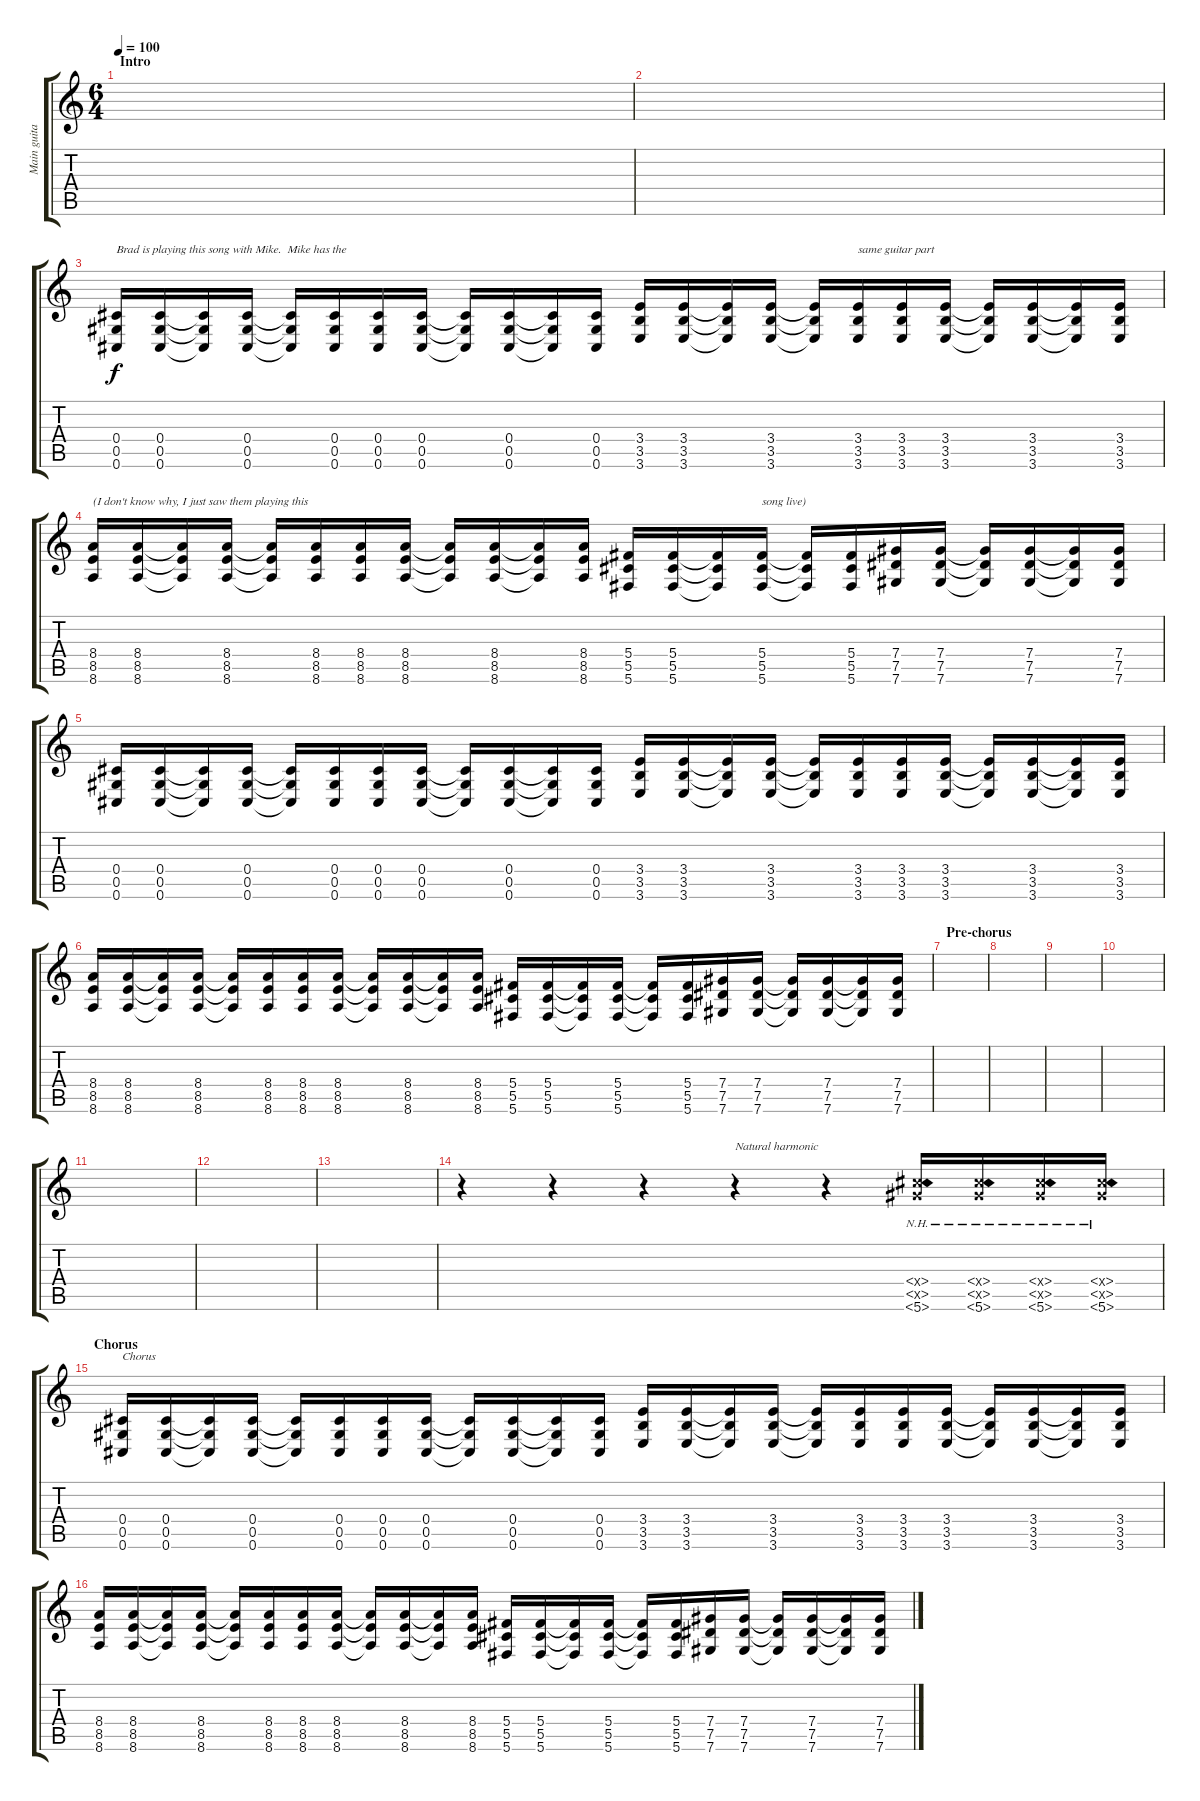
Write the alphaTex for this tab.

\track ("Main guitar (Brad Delson)" "Main guita") {instrument distortionguitar}
\staff {score tabs}
\tuning (Eb4 Bb3 Gb3 Db3 Ab2 Db2) {hide}
\ts (6 4)
\section ("" "Intro")
\tempo 100
\clef g2
\ks c
|
|
(0.4 0.5 0.6).16{txt "Brad is playing this song with Mike.  Mike has the"} (0.4 0.5 0.6).16 (0.4{t} 0.5{t} 0.6{t}).16 (0.4 0.5 0.6).16 (0.4{t} 0.5{t} 0.6{t}).16 (0.4 0.5 0.6).16 (0.4 0.5 0.6).16 (0.4 0.5 0.6).16 (0.4{t} 0.5{t} 0.6{t}).16 (0.4 0.5 0.6).16 (0.4{t} 0.5{t} 0.6{t}).16 (0.4 0.5 0.6).16 (3.4 3.5 3.6).16 (3.4 3.5 3.6).16 (3.4{t} 3.5{t} 3.6{t}).16 (3.4 3.5 3.6).16 (3.4{t} 3.5{t} 3.6{t}).16 (3.4 3.5 3.6).16{txt "same guitar part"} (3.4 3.5 3.6).16 (3.4 3.5 3.6).16 (3.4{t} 3.5{t} 3.6{t}).16 (3.4 3.5 3.6).16 (3.4{t} 3.5{t} 3.6{t}).16 (3.4 3.5 3.6).16 |
(8.4 8.5 8.6).16{txt "(I don't know why, I just saw them playing this "} (8.4 8.5 8.6).16 (8.4{t} 8.5{t} 8.6{t}).16 (8.4 8.5 8.6).16 (8.4{t} 8.5{t} 8.6{t}).16 (8.4 8.5 8.6).16 (8.4 8.5 8.6).16 (8.4 8.5 8.6).16 (8.4{t} 8.5{t} 8.6{t}).16 (8.4 8.5 8.6).16 (8.4{t} 8.5{t} 8.6{t}).16 (8.4 8.5 8.6).16 (5.4 5.5 5.6).16 (5.4 5.5 5.6).16 (5.4{t} 5.5{t} 5.6{t}).16 (5.4 5.5 5.6).16{txt "song live)"} (5.4{t} 5.5{t} 5.6{t}).16 (5.4 5.5 5.6).16 (7.4 7.5 7.6).16 (7.4 7.5 7.6).16 (7.4{t} 7.5{t} 7.6{t}).16 (7.4 7.5 7.6).16 (7.4{t} 7.5{t} 7.6{t}).16 (7.4 7.5 7.6).16 |
(0.4 0.5 0.6).16 (0.4 0.5 0.6).16 (0.4{t} 0.5{t} 0.6{t}).16 (0.4 0.5 0.6).16 (0.4{t} 0.5{t} 0.6{t}).16 (0.4 0.5 0.6).16 (0.4 0.5 0.6).16 (0.4 0.5 0.6).16 (0.4{t} 0.5{t} 0.6{t}).16 (0.4 0.5 0.6).16 (0.4{t} 0.5{t} 0.6{t}).16 (0.4 0.5 0.6).16 (3.4 3.5 3.6).16 (3.4 3.5 3.6).16 (3.4{t} 3.5{t} 3.6{t}).16 (3.4 3.5 3.6).16 (3.4{t} 3.5{t} 3.6{t}).16 (3.4 3.5 3.6).16 (3.4 3.5 3.6).16 (3.4 3.5 3.6).16 (3.4{t} 3.5{t} 3.6{t}).16 (3.4 3.5 3.6).16 (3.4{t} 3.5{t} 3.6{t}).16 (3.4 3.5 3.6).16 |
(8.4 8.5 8.6).16 (8.4 8.5 8.6).16 (8.4{t} 8.5{t} 8.6{t}).16 (8.4 8.5 8.6).16 (8.4{t} 8.5{t} 8.6{t}).16 (8.4 8.5 8.6).16 (8.4 8.5 8.6).16 (8.4 8.5 8.6).16 (8.4{t} 8.5{t} 8.6{t}).16 (8.4 8.5 8.6).16 (8.4{t} 8.5{t} 8.6{t}).16 (8.4 8.5 8.6).16 (5.4 5.5 5.6).16 (5.4 5.5 5.6).16 (5.4{t} 5.5{t} 5.6{t}).16 (5.4 5.5 5.6).16 (5.4{t} 5.5{t} 5.6{t}).16 (5.4 5.5 5.6).16 (7.4 7.5 7.6).16 (7.4 7.5 7.6).16 (7.4{t} 7.5{t} 7.6{t}).16 (7.4 7.5 7.6).16 (7.4{t} 7.5{t} 7.6{t}).16 (7.4 7.5 7.6).16 |
\section ("" "Pre-chorus")
|
|
|
|
|
|
|
r.4 r.4 r.4 r.4{txt "Natural harmonic"} r.4 (0.4{nh x} 0.5{nh x} 5.6{nh}).16 (0.4{nh x} 0.5{nh x} 5.6{nh}).16 (0.4{nh x} 0.5{nh x} 5.6{nh}).16 (0.4{nh x} 0.5{nh x} 5.6{nh}).16 |
\section ("" "Chorus")
(0.4 0.5 0.6).16{txt "Chorus "} (0.4 0.5 0.6).16 (0.4{t} 0.5{t} 0.6{t}).16 (0.4 0.5 0.6).16 (0.4{t} 0.5{t} 0.6{t}).16 (0.4 0.5 0.6).16 (0.4 0.5 0.6).16 (0.4 0.5 0.6).16 (0.4{t} 0.5{t} 0.6{t}).16 (0.4 0.5 0.6).16 (0.4{t} 0.5{t} 0.6{t}).16 (0.4 0.5 0.6).16 (3.4 3.5 3.6).16 (3.4 3.5 3.6).16 (3.4{t} 3.5{t} 3.6{t}).16 (3.4 3.5 3.6).16 (3.4{t} 3.5{t} 3.6{t}).16 (3.4 3.5 3.6).16 (3.4 3.5 3.6).16 (3.4 3.5 3.6).16 (3.4{t} 3.5{t} 3.6{t}).16 (3.4 3.5 3.6).16 (3.4{t} 3.5{t} 3.6{t}).16 (3.4 3.5 3.6).16 |
(8.4 8.5 8.6).16 (8.4 8.5 8.6).16 (8.4{t} 8.5{t} 8.6{t}).16 (8.4 8.5 8.6).16 (8.4{t} 8.5{t} 8.6{t}).16 (8.4 8.5 8.6).16 (8.4 8.5 8.6).16 (8.4 8.5 8.6).16 (8.4{t} 8.5{t} 8.6{t}).16 (8.4 8.5 8.6).16 (8.4{t} 8.5{t} 8.6{t}).16 (8.4 8.5 8.6).16 (5.4 5.5 5.6).16 (5.4 5.5 5.6).16 (5.4{t} 5.5{t} 5.6{t}).16 (5.4 5.5 5.6).16 (5.4{t} 5.5{t} 5.6{t}).16 (5.4 5.5 5.6).16 (7.4 7.5 7.6).16 (7.4 7.5 7.6).16 (7.4{t} 7.5{t} 7.6{t}).16 (7.4 7.5 7.6).16 (7.4{t} 7.5{t} 7.6{t}).16 (7.4 7.5 7.6).16
